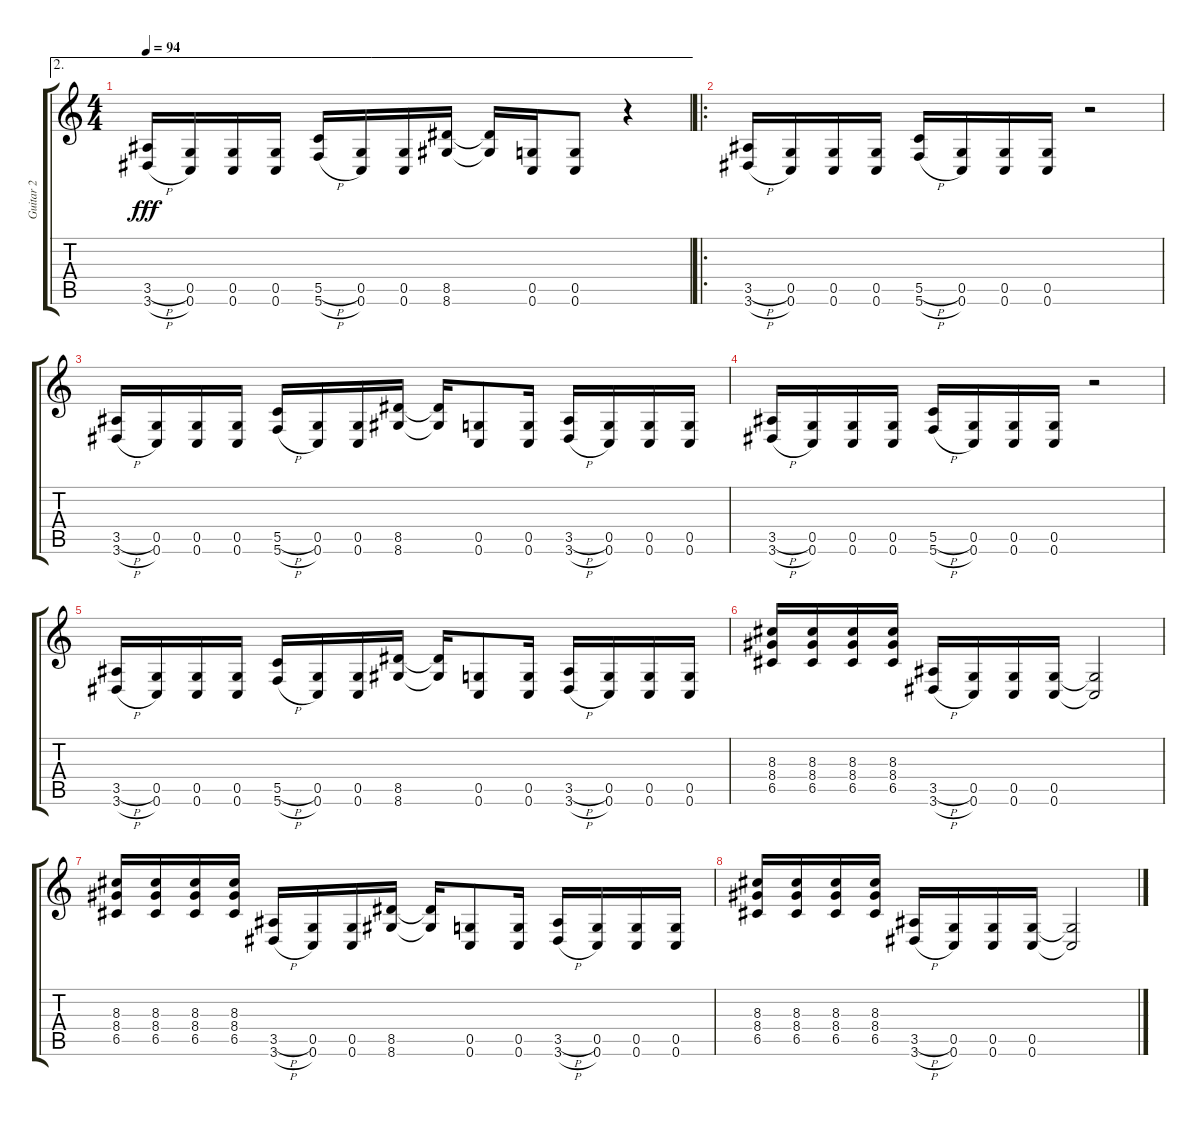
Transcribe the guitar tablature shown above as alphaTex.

\track ("Guitar 2" "Guitar 2") {instrument distortionguitar}
\staff {score tabs}
\tuning (D4 A3 F3 C3 G2 C2) {hide}
\ae 2
\ts (4 4)
\tempo 94
\clef g2
\ks c
(3.5{h} 3.6{h}).16{dy fff} (0.5 0.6).16 (0.5 0.6).16 (0.5 0.6).16 (5.5{h} 5.6{h}).16 (0.5 0.6).16 (0.5 0.6).16 (8.5 8.6).16 (8.5{t} 8.6{t}).16 (0.5 0.6).16 (0.5 0.6).8 r.4 |
\ro
(3.5{h} 3.6{h}).16 (0.5 0.6).16 (0.5 0.6).16 (0.5 0.6).16 (5.5{h} 5.6{h}).16 (0.5 0.6).16 (0.5 0.6).16 (0.5 0.6).16 r.2 |
(3.5{h} 3.6{h}).16 (0.5 0.6).16 (0.5 0.6).16 (0.5 0.6).16 (5.5{h} 5.6{h}).16 (0.5 0.6).16 (0.5 0.6).16 (8.5 8.6).16 (8.5{t} 8.6{t}).16 (0.5 0.6).8 (0.5 0.6).16 (3.5{h} 3.6{h}).16 (0.5 0.6).16 (0.5 0.6).16 (0.5 0.6).16 |
(3.5{h} 3.6{h}).16 (0.5 0.6).16 (0.5 0.6).16 (0.5 0.6).16 (5.5{h} 5.6{h}).16 (0.5 0.6).16 (0.5 0.6).16 (0.5 0.6).16 r.2 |
(3.5{h} 3.6{h}).16 (0.5 0.6).16 (0.5 0.6).16 (0.5 0.6).16 (5.5{h} 5.6{h}).16 (0.5 0.6).16 (0.5 0.6).16 (8.5 8.6).16 (8.5{t} 8.6{t}).16 (0.5 0.6).8 (0.5 0.6).16 (3.5{h} 3.6{h}).16 (0.5 0.6).16 (0.5 0.6).16 (0.5 0.6).16 |
(8.3 8.4 6.5).16 (8.3 8.4 6.5).16 (8.3 8.4 6.5).16 (8.3 8.4 6.5).16 (3.5{h} 3.6{h}).16 (0.5 0.6).16 (0.5 0.6).16 (0.5 0.6).16 (0.5{t} 0.6{t}).2 |
(8.3 8.4 6.5).16 (8.3 8.4 6.5).16 (8.3 8.4 6.5).16 (8.3 8.4 6.5).16 (3.5{h} 3.6{h}).16 (0.5 0.6).16 (0.5 0.6).16 (8.5 8.6).16 (8.5{t} 8.6{t}).16 (0.5 0.6).8 (0.5 0.6).16 (3.5{h} 3.6{h}).16 (0.5 0.6).16 (0.5 0.6).16 (0.5 0.6).16 |
(8.3 8.4 6.5).16 (8.3 8.4 6.5).16 (8.3 8.4 6.5).16 (8.3 8.4 6.5).16 (3.5{h} 3.6{h}).16 (0.5 0.6).16 (0.5 0.6).16 (0.5 0.6).16 (0.5{t} 0.6{t}).2
